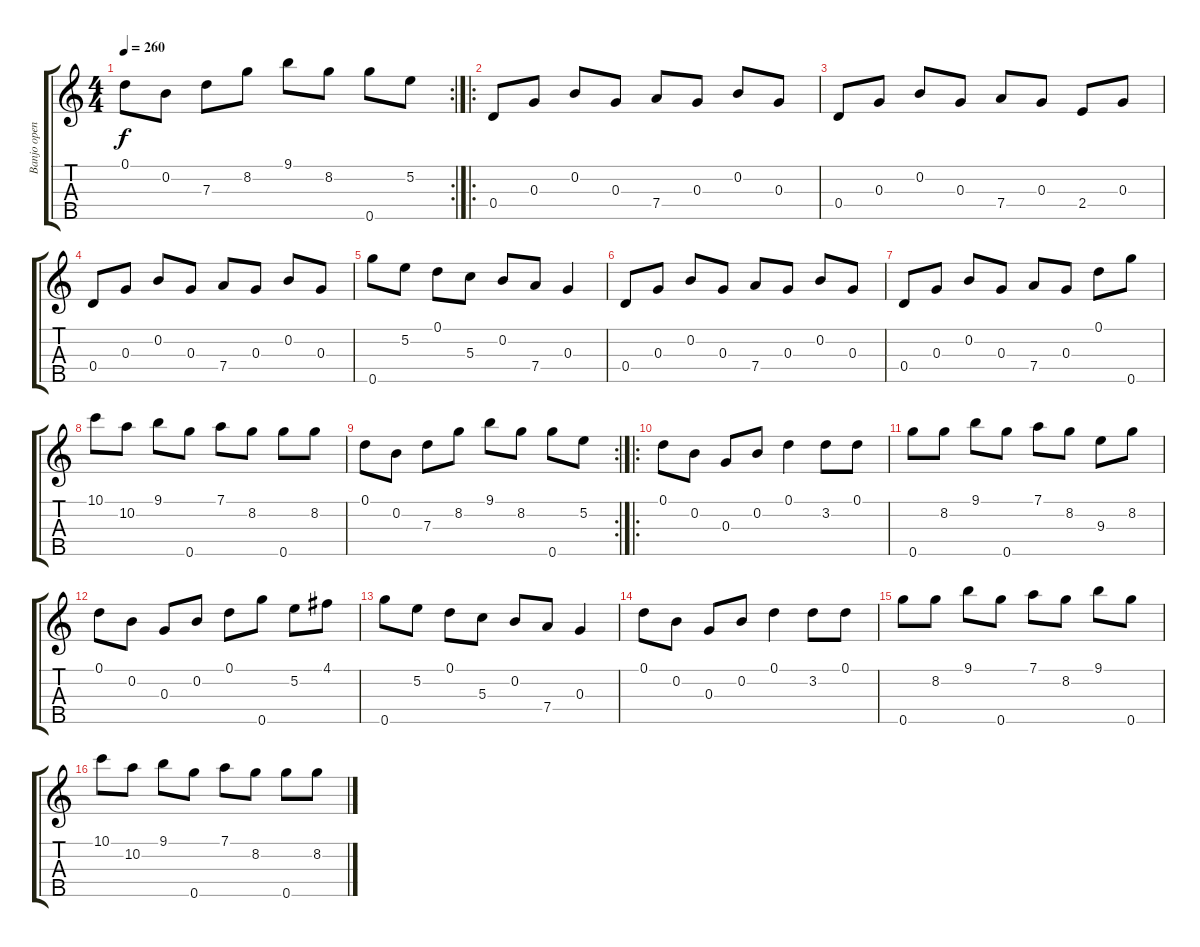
\track ("Banjo open G" "Banjo open") {instrument banjo}
\staff {score tabs}
\tuning (D4 B3 G3 D3 G4) {hide}
\displaytranspose 12
\rc 2
\ts (4 4)
\tempo 260
\clef g2
\ks c
0.1.8{dy f} 0.2.8 7.3.8 8.2.8 9.1.8 8.2.8 0.5.8 5.2.8 |
\ro
0.4.8 0.3.8 0.2.8 0.3.8 7.4.8 0.3.8 0.2.8 0.3.8 |
0.4.8 0.3.8 0.2.8 0.3.8 7.4.8 0.3.8 2.4.8 0.3.8 |
0.4.8 0.3.8 0.2.8 0.3.8 7.4.8 0.3.8 0.2.8 0.3.8 |
0.5.8 5.2.8 0.1.8 5.3.8 0.2.8 7.4.8 0.3.4 |
0.4.8 0.3.8 0.2.8 0.3.8 7.4.8 0.3.8 0.2.8 0.3.8 |
0.4.8 0.3.8 0.2.8 0.3.8 7.4.8 0.3.8 0.1.8 0.5.8 |
10.1.8 10.2.8 9.1.8 0.5.8 7.1.8 8.2.8 0.5.8 8.2.8 |
\rc 2
0.1.8 0.2.8 7.3.8 8.2.8 9.1.8 8.2.8 0.5.8 5.2.8 |
\ro
0.1.8 0.2.8 0.3.8 0.2.8 0.1.4 3.2.8 0.1.8 |
0.5.8 8.2.8 9.1.8 0.5.8 7.1.8 8.2.8 9.3.8 8.2.8 |
0.1.8 0.2.8 0.3.8 0.2.8 0.1.8 0.5.8 5.2.8 4.1.8 |
0.5.8 5.2.8 0.1.8 5.3.8 0.2.8 7.4.8 0.3.4 |
0.1.8 0.2.8 0.3.8 0.2.8 0.1.4 3.2.8 0.1.8 |
0.5.8 8.2.8 9.1.8 0.5.8 7.1.8 8.2.8 9.1.8 0.5.8 |
10.1.8 10.2.8 9.1.8 0.5.8 7.1.8 8.2.8 0.5.8 8.2.8
